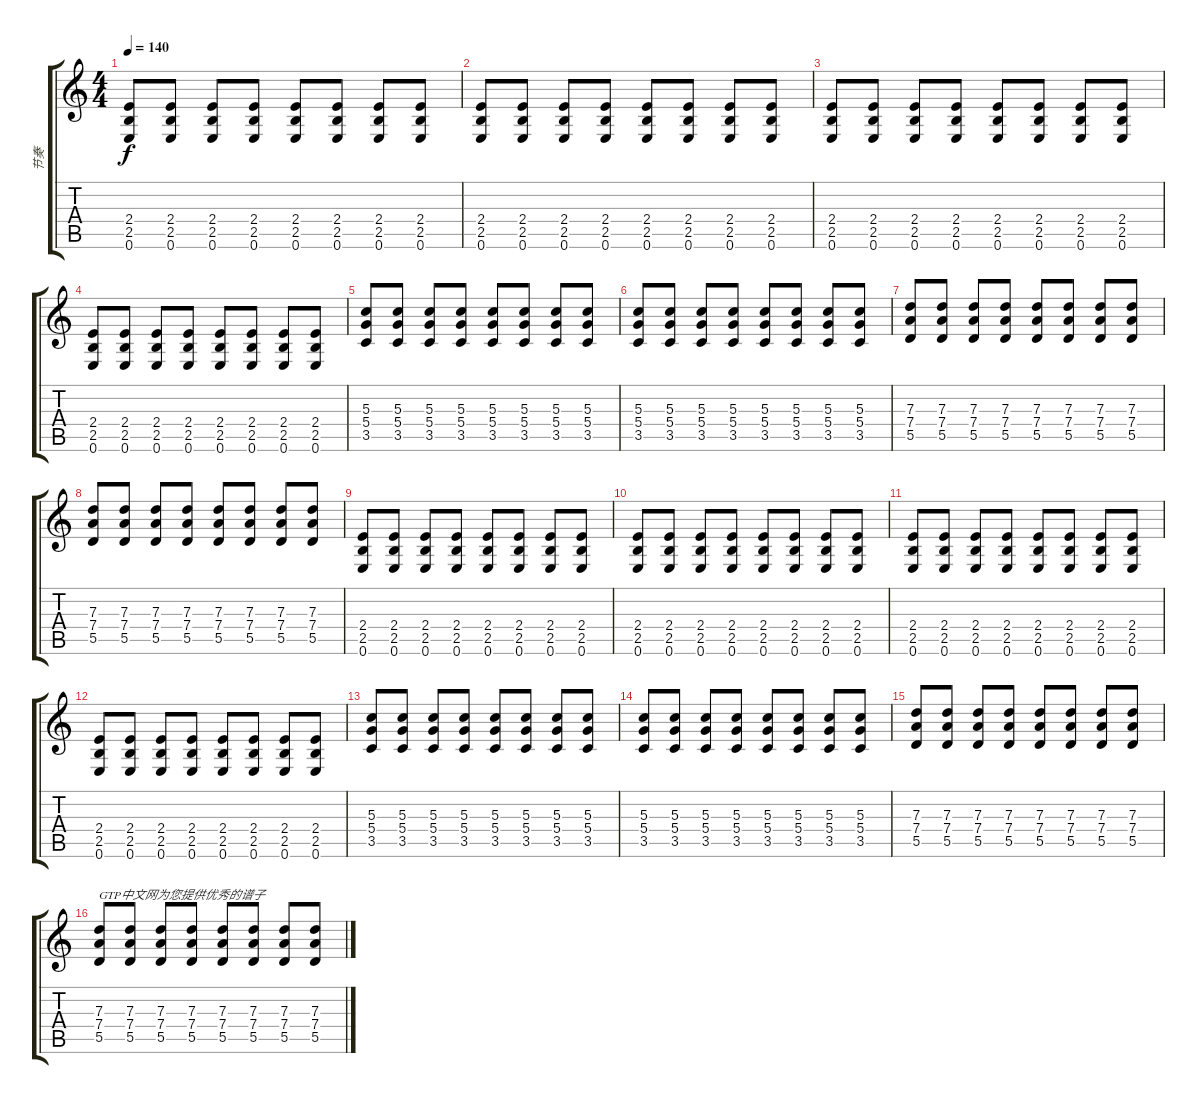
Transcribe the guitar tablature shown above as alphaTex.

\track ("节奏" "节奏") {instrument overdrivenguitar}
\staff {score tabs}
\tuning (E4 B3 G3 D3 A2 E2) {hide}
\ts (4 4)
\tempo 140
\clef g2
\ks c
(2.4 2.5 0.6).8{dy f} (2.4 2.5 0.6).8 (2.4 2.5 0.6).8 (2.4 2.5 0.6).8 (2.4 2.5 0.6).8 (2.4 2.5 0.6).8 (2.4 2.5 0.6).8 (2.4 2.5 0.6).8 |
(2.4 2.5 0.6).8 (2.4 2.5 0.6).8 (2.4 2.5 0.6).8 (2.4 2.5 0.6).8 (2.4 2.5 0.6).8 (2.4 2.5 0.6).8 (2.4 2.5 0.6).8 (2.4 2.5 0.6).8 |
(2.4 2.5 0.6).8 (2.4 2.5 0.6).8 (2.4 2.5 0.6).8 (2.4 2.5 0.6).8 (2.4 2.5 0.6).8 (2.4 2.5 0.6).8 (2.4 2.5 0.6).8 (2.4 2.5 0.6).8 |
(2.4 2.5 0.6).8 (2.4 2.5 0.6).8 (2.4 2.5 0.6).8 (2.4 2.5 0.6).8 (2.4 2.5 0.6).8 (2.4 2.5 0.6).8 (2.4 2.5 0.6).8 (2.4 2.5 0.6).8 |
(5.3 5.4 3.5).8 (5.3 5.4 3.5).8 (5.3 5.4 3.5).8 (5.3 5.4 3.5).8 (5.3 5.4 3.5).8 (5.3 5.4 3.5).8 (5.3 5.4 3.5).8 (5.3 5.4 3.5).8 |
(5.3 5.4 3.5).8 (5.3 5.4 3.5).8 (5.3 5.4 3.5).8 (5.3 5.4 3.5).8 (5.3 5.4 3.5).8 (5.3 5.4 3.5).8 (5.3 5.4 3.5).8 (5.3 5.4 3.5).8 |
(7.3 7.4 5.5).8 (7.3 7.4 5.5).8 (7.3 7.4 5.5).8 (7.3 7.4 5.5).8 (7.3 7.4 5.5).8 (7.3 7.4 5.5).8 (7.3 7.4 5.5).8 (7.3 7.4 5.5).8 |
(7.3 7.4 5.5).8 (7.3 7.4 5.5).8 (7.3 7.4 5.5).8 (7.3 7.4 5.5).8 (7.3 7.4 5.5).8 (7.3 7.4 5.5).8 (7.3 7.4 5.5).8 (7.3 7.4 5.5).8 |
(2.4 2.5 0.6).8 (2.4 2.5 0.6).8 (2.4 2.5 0.6).8 (2.4 2.5 0.6).8 (2.4 2.5 0.6).8 (2.4 2.5 0.6).8 (2.4 2.5 0.6).8 (2.4 2.5 0.6).8 |
(2.4 2.5 0.6).8 (2.4 2.5 0.6).8 (2.4 2.5 0.6).8 (2.4 2.5 0.6).8 (2.4 2.5 0.6).8 (2.4 2.5 0.6).8 (2.4 2.5 0.6).8 (2.4 2.5 0.6).8 |
(2.4 2.5 0.6).8 (2.4 2.5 0.6).8 (2.4 2.5 0.6).8 (2.4 2.5 0.6).8 (2.4 2.5 0.6).8 (2.4 2.5 0.6).8 (2.4 2.5 0.6).8 (2.4 2.5 0.6).8 |
(2.4 2.5 0.6).8 (2.4 2.5 0.6).8 (2.4 2.5 0.6).8 (2.4 2.5 0.6).8 (2.4 2.5 0.6).8 (2.4 2.5 0.6).8 (2.4 2.5 0.6).8 (2.4 2.5 0.6).8 |
(5.3 5.4 3.5).8 (5.3 5.4 3.5).8 (5.3 5.4 3.5).8 (5.3 5.4 3.5).8 (5.3 5.4 3.5).8 (5.3 5.4 3.5).8 (5.3 5.4 3.5).8 (5.3 5.4 3.5).8 |
(5.3 5.4 3.5).8 (5.3 5.4 3.5).8 (5.3 5.4 3.5).8 (5.3 5.4 3.5).8 (5.3 5.4 3.5).8 (5.3 5.4 3.5).8 (5.3 5.4 3.5).8 (5.3 5.4 3.5).8 |
(7.3 7.4 5.5).8 (7.3 7.4 5.5).8 (7.3 7.4 5.5).8 (7.3 7.4 5.5).8 (7.3 7.4 5.5).8 (7.3 7.4 5.5).8 (7.3 7.4 5.5).8 (7.3 7.4 5.5).8 |
(7.3 7.4 5.5).8{txt "GTP中文网为您提供优秀的谱子"} (7.3 7.4 5.5).8 (7.3 7.4 5.5).8 (7.3 7.4 5.5).8 (7.3 7.4 5.5).8 (7.3 7.4 5.5).8 (7.3 7.4 5.5).8 (7.3 7.4 5.5).8
